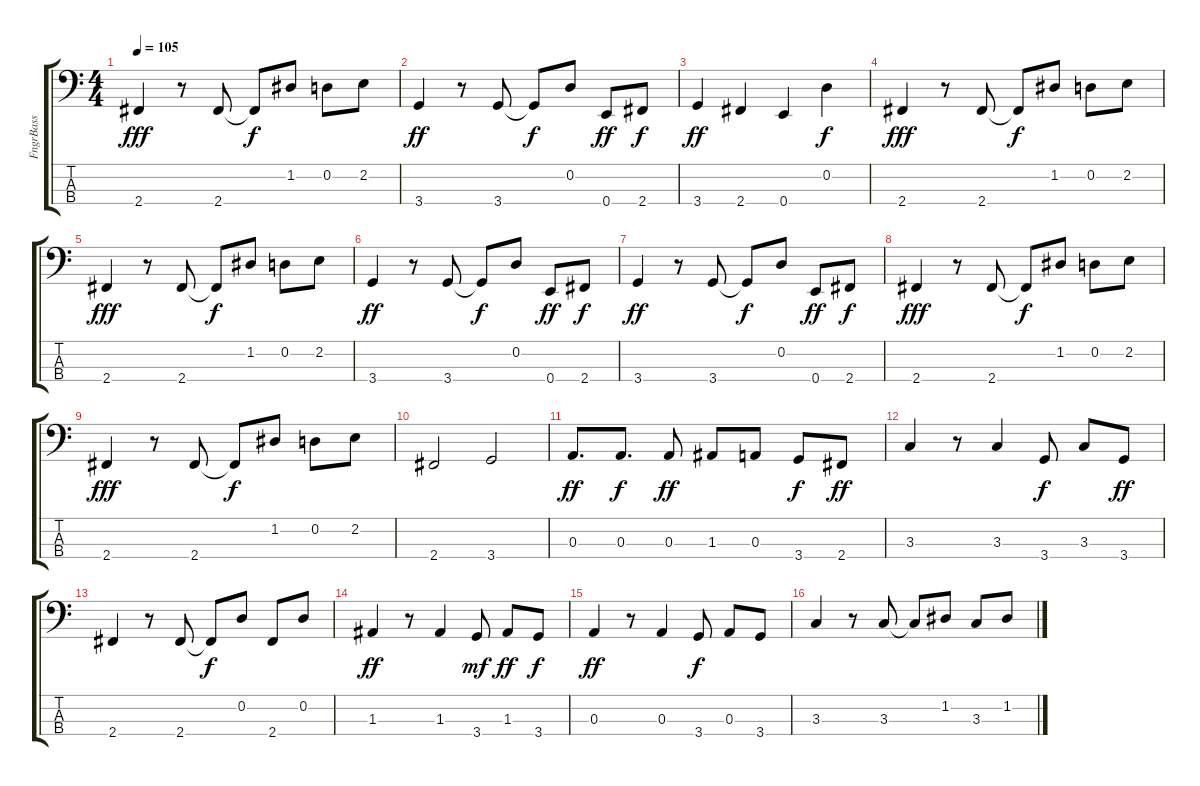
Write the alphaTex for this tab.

\track ("FngrBass" "FngrBass") {instrument electricbassfinger}
\staff {score tabs}
\tuning (G2 D2 A1 E1) {hide}
\ts (4 4)
\tempo 105
\clef f4
\ks c
2.4.4{dy fff} r.8 2.4.8 2.4{t}.8{dy f} 1.2.8 0.2.8 2.2.8 |
3.4.4{dy ff} r.8 3.4.8 3.4{t}.8{dy f} 0.2.8 0.4.8{dy ff} 2.4.8{dy f} |
3.4.4{dy ff} 2.4.4 0.4.4 0.2.4{dy f} |
2.4.4{dy fff} r.8 2.4.8 2.4{t}.8{dy f} 1.2.8 0.2.8 2.2.8 |
2.4.4{dy fff} r.8 2.4.8 2.4{t}.8{dy f} 1.2.8 0.2.8 2.2.8 |
3.4.4{dy ff} r.8 3.4.8 3.4{t}.8{dy f} 0.2.8 0.4.8{dy ff} 2.4.8{dy f} |
3.4.4{dy ff} r.8 3.4.8 3.4{t}.8{dy f} 0.2.8 0.4.8{dy ff} 2.4.8{dy f} |
2.4.4{dy fff} r.8 2.4.8 2.4{t}.8{dy f} 1.2.8 0.2.8 2.2.8 |
2.4.4{dy fff} r.8 2.4.8 2.4{t}.8{dy f} 1.2.8 0.2.8 2.2.8 |
2.4.2 3.4.2 |
0.3.8{d dy ff} 0.3.8{d dy f} 0.3.8{dy ff} 1.3.8 0.3.8 3.4.8{dy f} 2.4.8{dy ff} |
3.3.4 r.8 3.3.4 3.4.8{dy f} 3.3.8 3.4.8{dy ff} |
2.4.4 r.8 2.4.8 2.4{t}.8{dy f} 0.2.8 2.4.8 0.2.8 |
1.3.4{dy ff} r.8 1.3.4 3.4.8{dy mf} 1.3.8{dy ff} 3.4.8{dy f} |
0.3.4{dy ff} r.8 0.3.4 3.4.8{dy f} 0.3.8 3.4.8 |
3.3.4 r.8 3.3.8 3.3{t}.8 1.2.8 3.3.8 1.2.8
